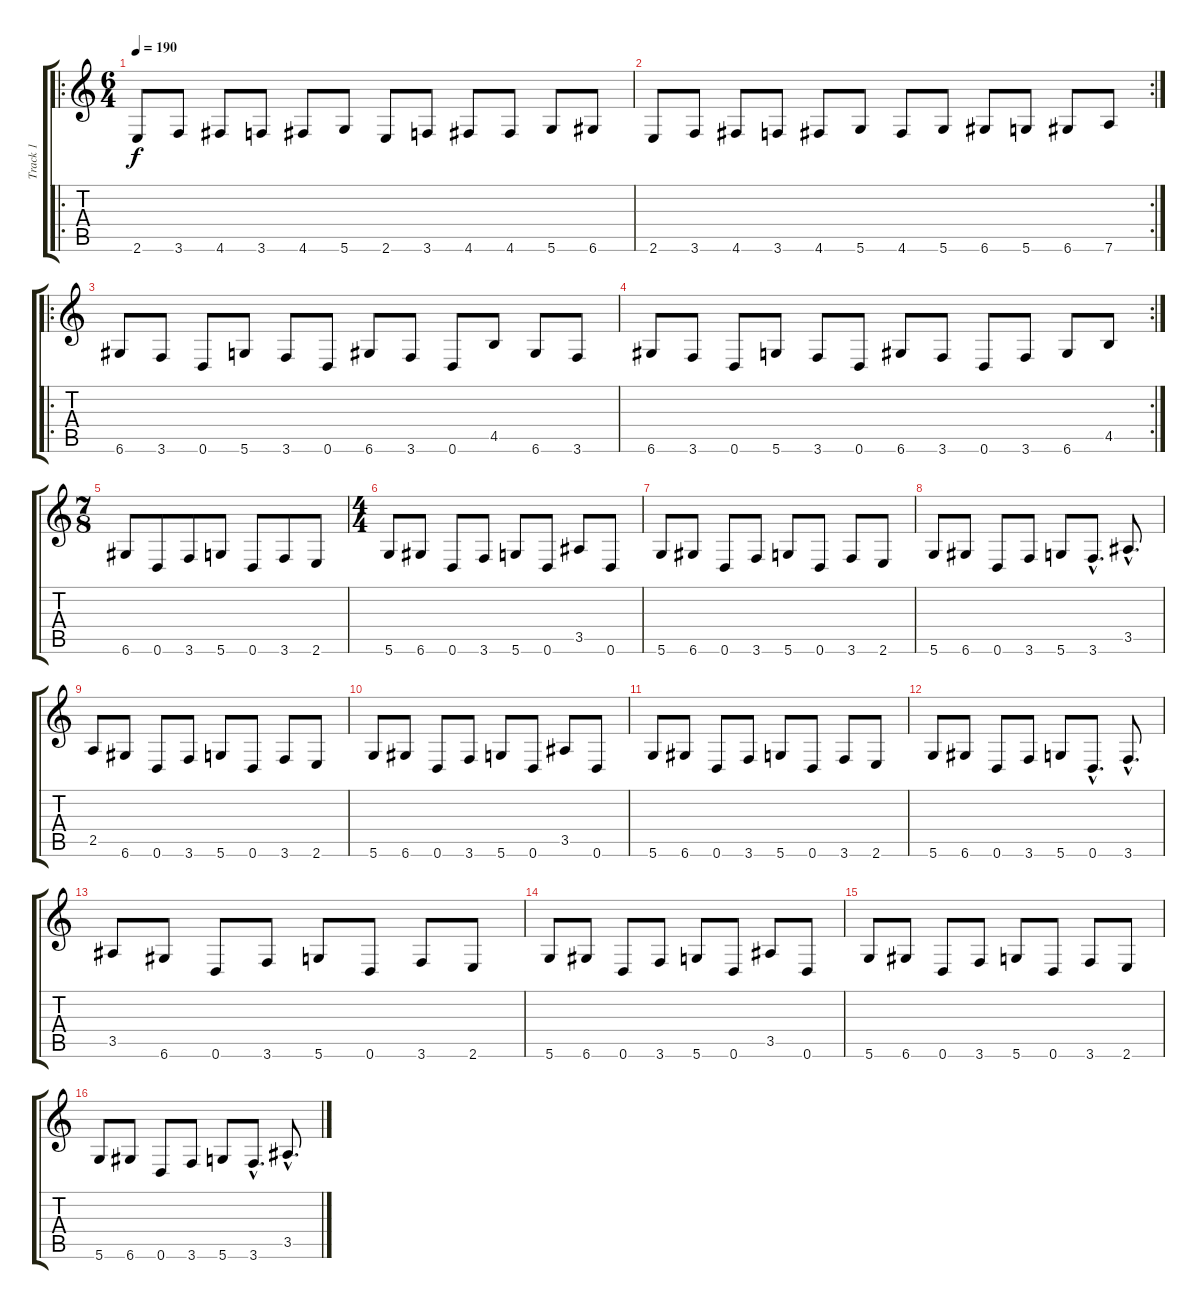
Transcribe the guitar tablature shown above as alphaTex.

\track ("Track 1" "Track 1") {instrument distortionguitar}
\staff {score tabs}
\tuning (D4 A3 F3 C3 G2 D2) {hide}
\ro
\ts (6 4)
\tempo 190
\clef g2
\ks c
2.6.8{dy f} 3.6.8 4.6.8 3.6.8 4.6.8 5.6.8 2.6.8 3.6.8 4.6.8 4.6.8 5.6.8 6.6.8 |
\rc 2
2.6.8 3.6.8 4.6.8 3.6.8 4.6.8 5.6.8 4.6.8 5.6.8 6.6.8 5.6.8 6.6.8 7.6.8 |
\ro
6.6.8 3.6.8 0.6.8 5.6.8 3.6.8 0.6.8 6.6.8 3.6.8 0.6.8 4.5.8 6.6.8 3.6.8 |
\rc 2
6.6.8 3.6.8 0.6.8 5.6.8 3.6.8 0.6.8 6.6.8 3.6.8 0.6.8 3.6.8 6.6.8 4.5.8 |
\ts (7 8)
6.6.8 0.6.8 3.6.8 5.6.8 0.6.8 3.6.8 2.6.8 |
\ts (4 4)
5.6.8 6.6.8 0.6.8 3.6.8 5.6.8 0.6.8 3.5.8 0.6.8 |
5.6.8 6.6.8 0.6.8 3.6.8 5.6.8 0.6.8 3.6.8 2.6.8 |
5.6.8 6.6.8 0.6.8 3.6.8 5.6.8 3.6{hac}.8{d} 3.5{hac}.8{d} |
2.5.8 6.6.8 0.6.8 3.6.8 5.6.8 0.6.8 3.6.8 2.6.8 |
5.6.8 6.6.8 0.6.8 3.6.8 5.6.8 0.6.8 3.5.8 0.6.8 |
5.6.8 6.6.8 0.6.8 3.6.8 5.6.8 0.6.8 3.6.8 2.6.8 |
5.6.8 6.6.8 0.6.8 3.6.8 5.6.8 0.6{hac}.8{d} 3.6{hac}.8{d} |
3.5.8 6.6.8 0.6.8 3.6.8 5.6.8 0.6.8 3.6.8 2.6.8 |
5.6.8 6.6.8 0.6.8 3.6.8 5.6.8 0.6.8 3.5.8 0.6.8 |
5.6.8 6.6.8 0.6.8 3.6.8 5.6.8 0.6.8 3.6.8 2.6.8 |
5.6.8 6.6.8 0.6.8 3.6.8 5.6.8 3.6{hac}.8{d} 3.5{hac}.8{d}
